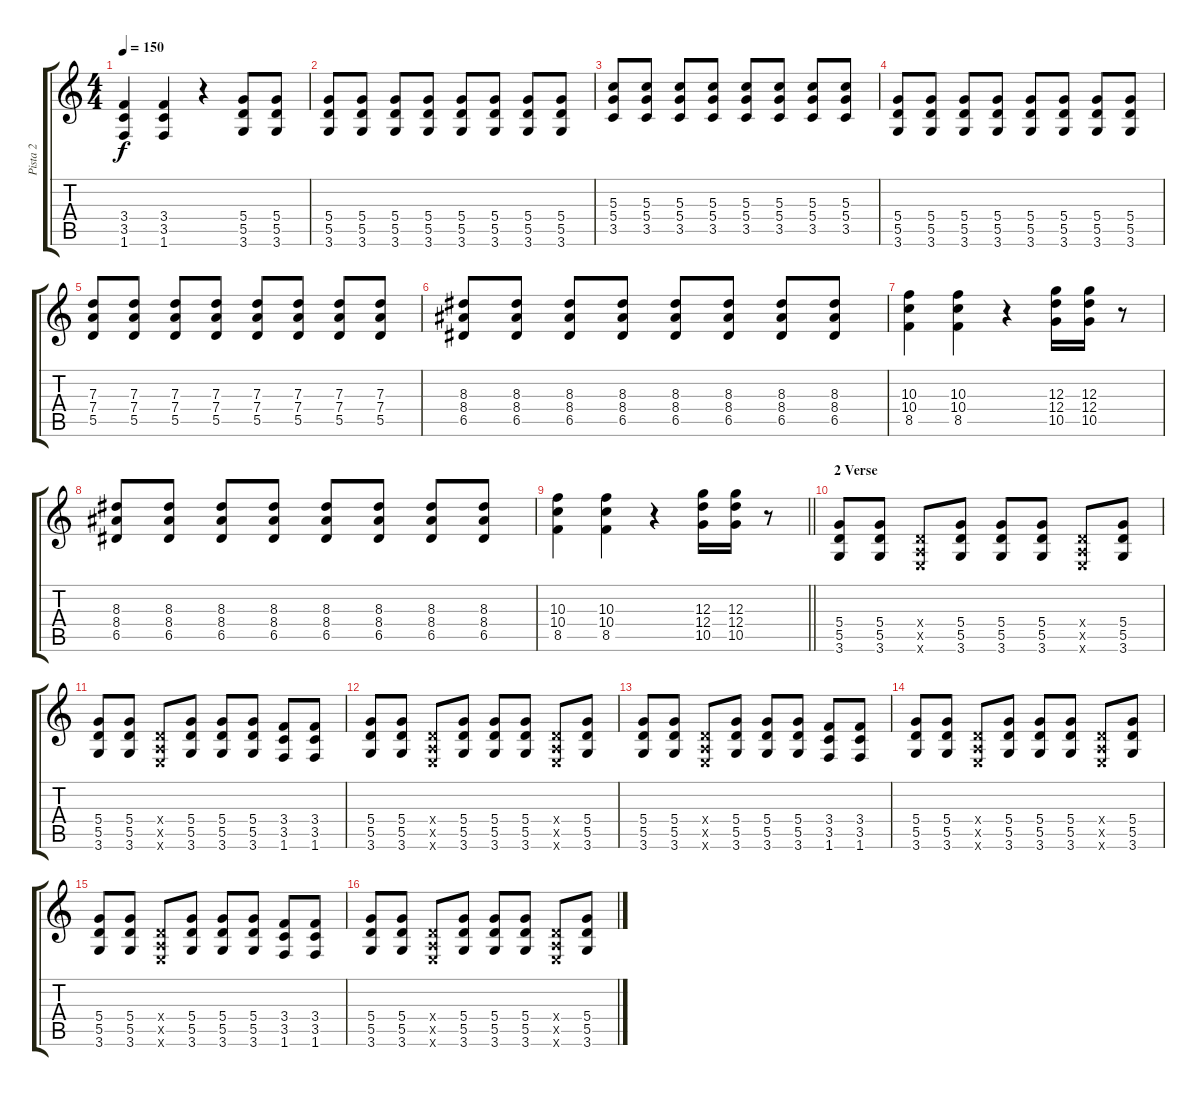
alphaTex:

\track ("Pista 2" "Pista 2") {instrument overdrivenguitar}
\staff {score tabs}
\tuning (E4 B3 G3 D3 A2 E2) {hide}
\ts (4 4)
\tempo 150
\clef g2
\ks c
(3.4 3.5 1.6).4{dy f} (3.4 3.5 1.6).4 r.4 (5.4 5.5 3.6).8 (5.4 5.5 3.6).8 |
(5.4 5.5 3.6).8 (5.4 5.5 3.6).8 (5.4 5.5 3.6).8 (5.4 5.5 3.6).8 (5.4 5.5 3.6).8 (5.4 5.5 3.6).8 (5.4 5.5 3.6).8 (5.4 5.5 3.6).8 |
(5.3 5.4 3.5).8 (5.3 5.4 3.5).8 (5.3 5.4 3.5).8 (5.3 5.4 3.5).8 (5.3 5.4 3.5).8 (5.3 5.4 3.5).8 (5.3 5.4 3.5).8 (5.3 5.4 3.5).8 |
(5.4 5.5 3.6).8 (5.4 5.5 3.6).8 (5.4 5.5 3.6).8 (5.4 5.5 3.6).8 (5.4 5.5 3.6).8 (5.4 5.5 3.6).8 (5.4 5.5 3.6).8 (5.4 5.5 3.6).8 |
(7.3 7.4 5.5).8 (7.3 7.4 5.5).8 (7.3 7.4 5.5).8 (7.3 7.4 5.5).8 (7.3 7.4 5.5).8 (7.3 7.4 5.5).8 (7.3 7.4 5.5).8 (7.3 7.4 5.5).8 |
(8.3 8.4 6.5).8 (8.3 8.4 6.5).8 (8.3 8.4 6.5).8 (8.3 8.4 6.5).8 (8.3 8.4 6.5).8 (8.3 8.4 6.5).8 (8.3 8.4 6.5).8 (8.3 8.4 6.5).8 |
(10.3 10.4 8.5).4 (10.3 10.4 8.5).4 r.4 (12.3 12.4 10.5).16 (12.3 12.4 10.5).16 r.8 |
(8.3 8.4 6.5).8 (8.3 8.4 6.5).8 (8.3 8.4 6.5).8 (8.3 8.4 6.5).8 (8.3 8.4 6.5).8 (8.3 8.4 6.5).8 (8.3 8.4 6.5).8 (8.3 8.4 6.5).8 |
\barLineRight lightlight
(10.3 10.4 8.5).4 (10.3 10.4 8.5).4 r.4 (12.3 12.4 10.5).16 (12.3 12.4 10.5).16 r.8 |
\section ("" "2 Verse")
(5.4 5.5 3.6).8 (5.4 5.5 3.6).8 (0.4{x} 0.5{x} 0.6{x}).8 (5.4 5.5 3.6).8 (5.4 5.5 3.6).8 (5.4 5.5 3.6).8 (0.4{x} 0.5{x} 0.6{x}).8 (5.4 5.5 3.6).8 |
(5.4 5.5 3.6).8 (5.4 5.5 3.6).8 (0.4{x} 0.5{x} 0.6{x}).8 (5.4 5.5 3.6).8 (5.4 5.5 3.6).8 (5.4 5.5 3.6).8 (3.4 3.5 1.6).8 (3.4 3.5 1.6).8 |
(5.4 5.5 3.6).8 (5.4 5.5 3.6).8 (0.4{x} 0.5{x} 0.6{x}).8 (5.4 5.5 3.6).8 (5.4 5.5 3.6).8 (5.4 5.5 3.6).8 (0.4{x} 0.5{x} 0.6{x}).8 (5.4 5.5 3.6).8 |
(5.4 5.5 3.6).8 (5.4 5.5 3.6).8 (0.4{x} 0.5{x} 0.6{x}).8 (5.4 5.5 3.6).8 (5.4 5.5 3.6).8 (5.4 5.5 3.6).8 (3.4 3.5 1.6).8 (3.4 3.5 1.6).8 |
(5.4 5.5 3.6).8 (5.4 5.5 3.6).8 (0.4{x} 0.5{x} 0.6{x}).8 (5.4 5.5 3.6).8 (5.4 5.5 3.6).8 (5.4 5.5 3.6).8 (0.4{x} 0.5{x} 0.6{x}).8 (5.4 5.5 3.6).8 |
(5.4 5.5 3.6).8 (5.4 5.5 3.6).8 (0.4{x} 0.5{x} 0.6{x}).8 (5.4 5.5 3.6).8 (5.4 5.5 3.6).8 (5.4 5.5 3.6).8 (3.4 3.5 1.6).8 (3.4 3.5 1.6).8 |
(5.4 5.5 3.6).8 (5.4 5.5 3.6).8 (0.4{x} 0.5{x} 0.6{x}).8 (5.4 5.5 3.6).8 (5.4 5.5 3.6).8 (5.4 5.5 3.6).8 (0.4{x} 0.5{x} 0.6{x}).8 (5.4 5.5 3.6).8
